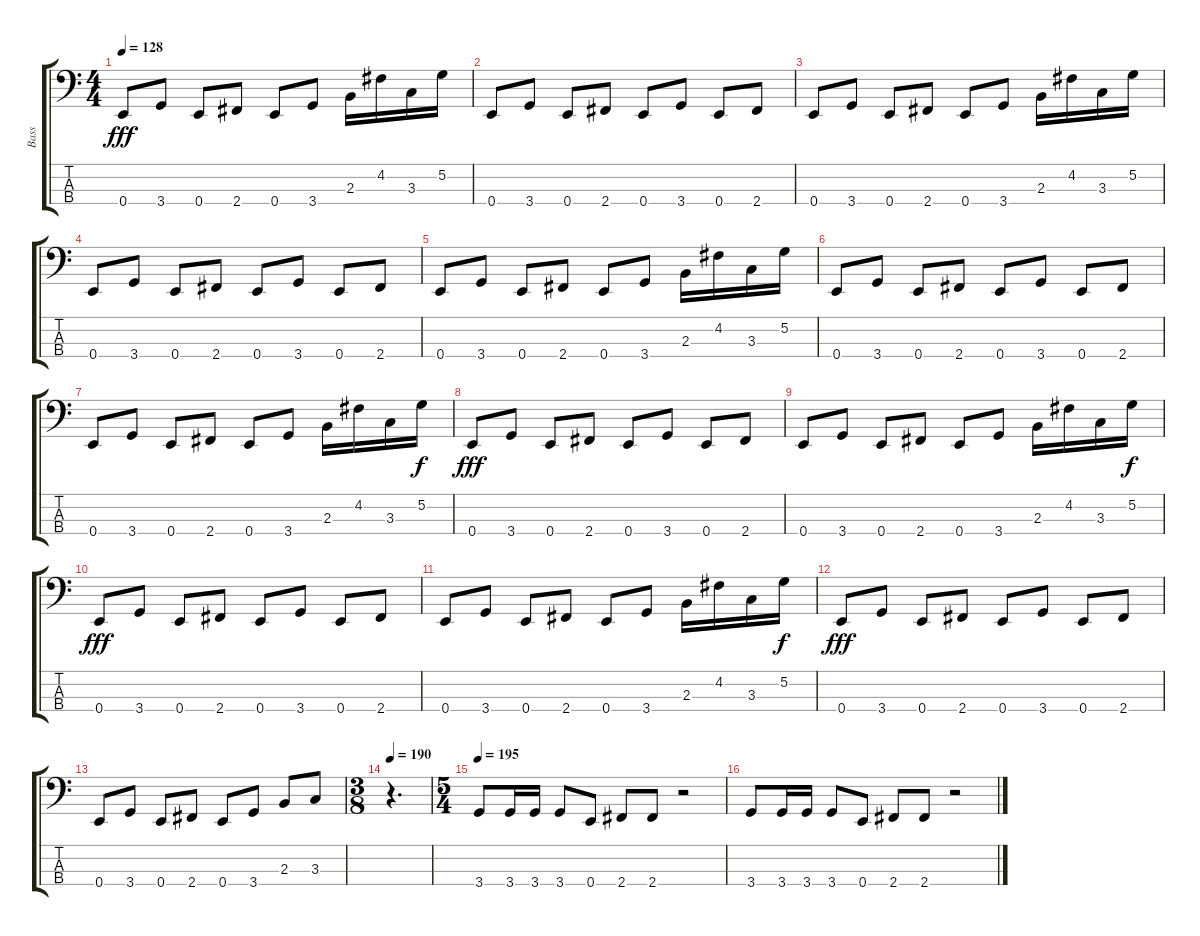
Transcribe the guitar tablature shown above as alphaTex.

\track ("Bass" "Bass") {instrument electricbasspick}
\staff {score tabs}
\tuning (G2 D2 A1 E1) {hide}
\ts (4 4)
\tempo 128
\clef f4
\ks c
0.4.8{dy fff} 3.4.8 0.4.8 2.4.8 0.4.8 3.4.8 2.3.16 4.2.16 3.3.16 5.2.16 |
0.4.8 3.4.8 0.4.8 2.4.8 0.4.8 3.4.8 0.4.8 2.4.8 |
0.4.8 3.4.8 0.4.8 2.4.8 0.4.8 3.4.8 2.3.16 4.2.16 3.3.16 5.2.16 |
0.4.8 3.4.8 0.4.8 2.4.8 0.4.8 3.4.8 0.4.8 2.4.8 |
0.4.8 3.4.8 0.4.8 2.4.8 0.4.8 3.4.8 2.3.16 4.2.16 3.3.16 5.2.16 |
0.4.8 3.4.8 0.4.8 2.4.8 0.4.8 3.4.8 0.4.8 2.4.8 |
0.4.8 3.4.8 0.4.8 2.4.8 0.4.8 3.4.8 2.3.16 4.2.16 3.3.16 5.2.16{dy f} |
0.4.8{dy fff} 3.4.8 0.4.8 2.4.8 0.4.8 3.4.8 0.4.8 2.4.8 |
0.4.8 3.4.8 0.4.8 2.4.8 0.4.8 3.4.8 2.3.16 4.2.16 3.3.16 5.2.16{dy f} |
0.4.8{dy fff} 3.4.8 0.4.8 2.4.8 0.4.8 3.4.8 0.4.8 2.4.8 |
0.4.8 3.4.8 0.4.8 2.4.8 0.4.8 3.4.8 2.3.16 4.2.16 3.3.16 5.2.16{dy f} |
0.4.8{dy fff} 3.4.8 0.4.8 2.4.8 0.4.8 3.4.8 0.4.8 2.4.8 |
0.4.8 3.4.8 0.4.8 2.4.8 0.4.8 3.4.8 2.3.8 3.3.8 |
\ts (3 8)
\tempo 190
r.4{d} |
\ts (5 4)
\tempo 195
3.4.8 3.4.16 3.4.16 3.4.8 0.4.8 2.4.8 2.4.8 r.2 |
3.4.8 3.4.16 3.4.16 3.4.8 0.4.8 2.4.8 2.4.8 r.2
